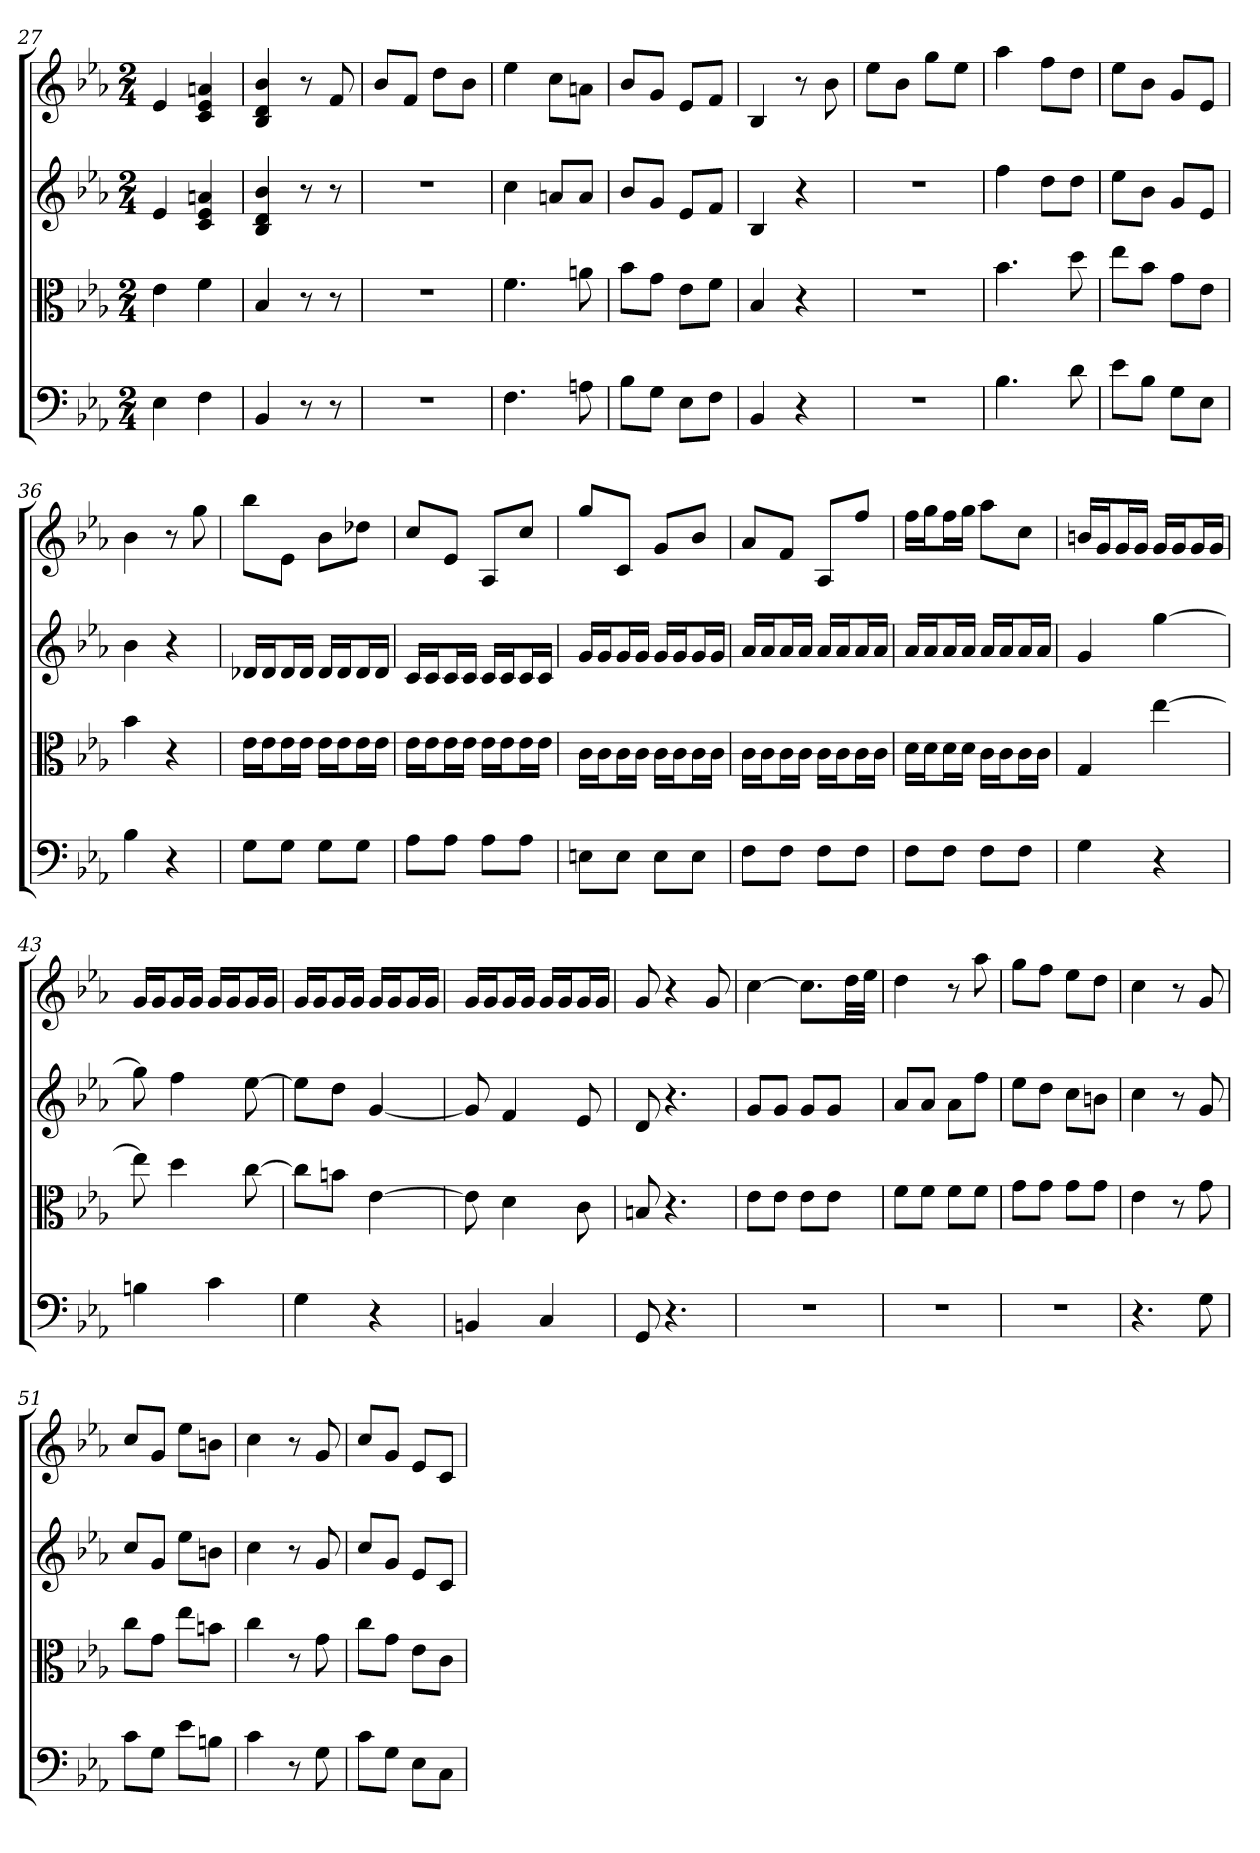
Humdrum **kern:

**kern	**kern	**kern	**kern
*part4	*part3	*part2	*part1
*staff4	*staff3	*staff2	*staff1
*clefF4	*clefC3	*	*
*k[b-e-a-]	*k[b-e-a-]	*k[b-e-a-]	*k[b-e-a-]
*E-:	*E-:	*E-:	*E-:
*M2/4	*M2/4	*M2/4	*M2/4
=27	=27	=27	=27
4E-	4e-	4e-	4e-
4F	4f	4c 4e- 4an	4c 4e- 4an
=28	=28	=28	=28
4BB-	4B-	4B- 4d 4b-	4B- 4d 4b-
8r	8r	8r	8r
8r	8r	8r	8f
=29	=29	=29	=29
2r	2r	2r	8b-L
.	.	.	8fJ
.	.	.	8ddL
.	.	.	8b-J
=30	=30	=30	=30
4.F	4.f	4cc	4ee-
.	.	8anL	8ccL
8An	8an	8aJ	8anJ
=31	=31	=31	=31
8B-\L	8b-\L	8b-L	8b-L
8G\J	8g\J	8gJ	8gJ
8E-\L	8e-\L	8e-L	8e-L
8F\J	8f\J	8fJ	8fJ
=32	=32	=32	=32
4BB-	4B-	4B-	4B-
4r	4r	4r	8r
.	.	.	8b-
=33	=33	=33	=33
2r	2r	2r	8ee-L
.	.	.	8b-J
.	.	.	8ggL
.	.	.	8ee-J
=34	=34	=34	=34
4.B-	4.b-	4ff	4aa-
.	.	8ddL	8ffL
8d	8dd	8ddJ	8ddJ
=35	=35	=35	=35
8e-\L	8ee-\L	8ee-L	8ee-L
8B-\J	8b-\J	8b-J	8b-J
8G\L	8g\L	8gL	8gL
8E-\J	8e-\J	8e-J	8e-J
=36	=36	=36	=36
4B-	4b-	4b-	4b-
4r	4r	4r	8r
.	.	.	8gg
=37	=37	=37	=37
8G\L	16e-\LL	16d-XLL	8bb-L
.	16e-\J	16d-J	.
8G\J	16e-\L	16d-L	8e-J
.	16e-\JJ	16d-JJ	.
8G\L	16e-\LL	16d-LL	8b-L
.	16e-\J	16d-J	.
8G\J	16e-\L	16d-L	8dd-XJ
.	16e-\JJ	16d-JJ	.
=38	=38	=38	=38
8A-\L	16e-\LL	16cLL	8ccL
.	16e-\J	16cJ	.
8A-\J	16e-\L	16cL	8e-J
.	16e-\JJ	16cJJ	.
8A-\L	16e-\LL	16cLL	8A-L
.	16e-\J	16cJ	.
8A-\J	16e-\L	16cL	8ccJ
.	16e-\JJ	16cJJ	.
=39	=39	=39	=39
8En\L	16c\LL	16gLL	8ggL
.	16c\J	16gJ	.
8E\J	16c\L	16gL	8cJ
.	16c\JJ	16gJJ	.
8E\L	16c\LL	16gLL	8gL
.	16c\J	16gJ	.
8E\J	16c\L	16gL	8b-J
.	16c\JJ	16gJJ	.
=40	=40	=40	=40
8F\L	16c\LL	16a-LL	8a-L
.	16c\J	16a-J	.
8F\J	16c\L	16a-L	8fJ
.	16c\JJ	16a-JJ	.
8F\L	16c\LL	16a-LL	8A-L
.	16c\J	16a-J	.
8F\J	16c\L	16a-L	8ffJ
.	16c\JJ	16a-JJ	.
=41	=41	=41	=41
8F\L	16d\LL	16a-LL	16ffLL
.	16d\J	16a-J	16ggJ
8F\J	16d\L	16a-L	16ffL
.	16d\JJ	16a-JJ	16ggJJ
8F\L	16c\LL	16a-LL	8aa-L
.	16c\J	16a-J	.
8F\J	16c\L	16a-L	8ccJ
.	16c\JJ	16a-JJ	.
=42	=42	=42	=42
4G	4G	4g	16bnLL
.	.	.	16gJ
.	.	.	16gL
.	.	.	16gJJ
4r	[4ee-	[4gg	16gLL
.	.	.	16gJ
.	.	.	16gL
.	.	.	16gJJ
=43	=43	=43	=43
4Bn	8ee-]	8gg]	16gLL
.	.	.	16gJ
.	4dd	4ff	16gL
.	.	.	16gJJ
4c	.	.	16gLL
.	.	.	16gJ
.	[8cc	[8ee-	16gL
.	.	.	16gJJ
=44	=44	=44	=44
4G	8cc\L]	8ee-L]	16gLL
.	.	.	16gJ
.	8bn\J	8ddJ	16gL
.	.	.	16gJJ
4r	[4e-	[4g	16gLL
.	.	.	16gJ
.	.	.	16gL
.	.	.	16gJJ
=45	=45	=45	=45
4BBn	8e-]	8g]	16gLL
.	.	.	16gJ
.	4d	4f	16gL
.	.	.	16gJJ
4C	.	.	16gLL
.	.	.	16gJ
.	8c	8e-	16gL
.	.	.	16gJJ
=46	=46	=46	=46
8GG	8Bn	8d	8g
4.r	4.r	4.r	4r
.	.	.	8g
=47	=47	=47	=47
2r	8e-\L	8gL	[4cc
.	8e-\J	8gJ	.
.	8e-\L	8gL	8.ccL]
.	8e-\J	8gJ	.
.	.	.	32ddLL
.	.	.	32ee-JJJ
=48	=48	=48	=48
2r	8f\L	8a-L	4dd
.	8f\J	8a-J	.
.	8f\L	8a-L	8r
.	8f\J	8ffJ	8aa-
=49	=49	=49	=49
2r	8g\L	8ee-L	8ggL
.	8g\J	8ddJ	8ffJ
.	8g\L	8ccL	8ee-L
.	8g\J	8bnJ	8ddJ
=50	=50	=50	=50
4.r	4e-	4cc	4cc
.	8r	8r	8r
8G	8g	8g	8g
=51	=51	=51	=51
8c\L	8cc\L	8ccL	8ccL
8G\J	8g\J	8gJ	8gJ
8e-\L	8ee-\L	8ee-L	8ee-L
8Bn\J	8bn\J	8bnJ	8bnJ
=52	=52	=52	=52
4c	4cc	4cc	4cc
8r	8r	8r	8r
8G	8g	8g	8g
=53	=53	=53	=53
8c\L	8cc\L	8ccL	8ccL
8G\J	8g\J	8gJ	8gJ
8E-\L	8e-\L	8e-L	8e-L
8C\J	8c\J	8cJ	8cJ
=	=	=	=
*-	*-	*-	*-
